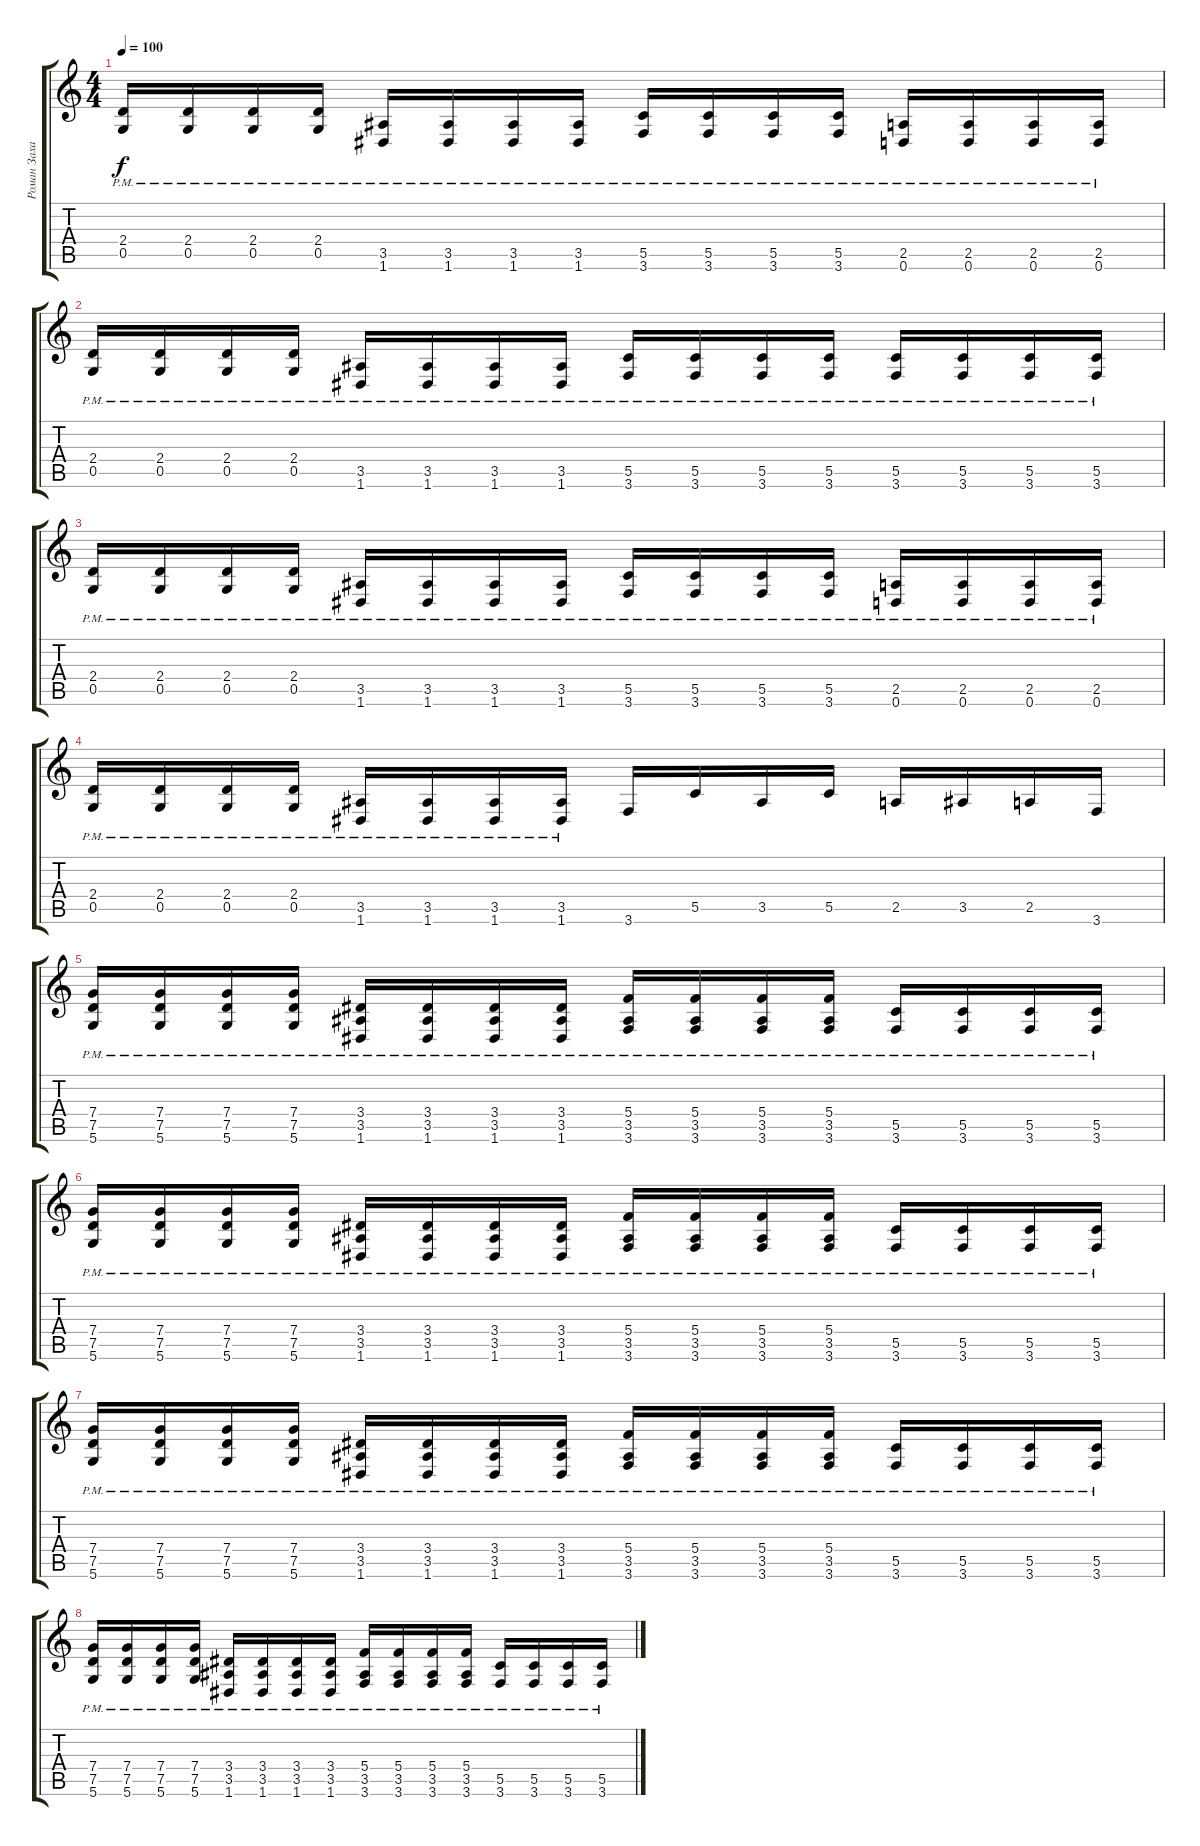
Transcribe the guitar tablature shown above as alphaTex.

\track ("Роман Захаров" "Роман Заха") {instrument distortionguitar}
\staff {score tabs}
\tuning (D4 A3 F3 C3 G2 D2) {hide}
\ts (4 4)
\tempo 100
\clef g2
\ks c
(2.4{pm} 0.5{pm}).16{dy f} (2.4{pm} 0.5{pm}).16 (2.4{pm} 0.5{pm}).16 (2.4{pm} 0.5{pm}).16 (3.5{pm} 1.6{pm}).16 (3.5{pm} 1.6{pm}).16 (3.5{pm} 1.6{pm}).16 (3.5{pm} 1.6{pm}).16 (5.5{pm} 3.6{pm}).16 (5.5{pm} 3.6{pm}).16 (5.5{pm} 3.6{pm}).16 (5.5{pm} 3.6{pm}).16 (2.5{pm} 0.6{pm}).16 (2.5{pm} 0.6{pm}).16 (2.5{pm} 0.6{pm}).16 (2.5{pm} 0.6{pm}).16 |
(2.4{pm} 0.5{pm}).16 (2.4{pm} 0.5{pm}).16 (2.4{pm} 0.5{pm}).16 (2.4{pm} 0.5{pm}).16 (3.5{pm} 1.6{pm}).16 (3.5{pm} 1.6{pm}).16 (3.5{pm} 1.6{pm}).16 (3.5{pm} 1.6{pm}).16 (5.5{pm} 3.6{pm}).16 (5.5{pm} 3.6{pm}).16 (5.5{pm} 3.6{pm}).16 (5.5{pm} 3.6{pm}).16 (5.5{pm} 3.6{pm}).16 (5.5{pm} 3.6{pm}).16 (5.5{pm} 3.6{pm}).16 (5.5{pm} 3.6{pm}).16 |
(2.4{pm} 0.5{pm}).16 (2.4{pm} 0.5{pm}).16 (2.4{pm} 0.5{pm}).16 (2.4{pm} 0.5{pm}).16 (3.5{pm} 1.6{pm}).16 (3.5{pm} 1.6{pm}).16 (3.5{pm} 1.6{pm}).16 (3.5{pm} 1.6{pm}).16 (5.5{pm} 3.6{pm}).16 (5.5{pm} 3.6{pm}).16 (5.5{pm} 3.6{pm}).16 (5.5{pm} 3.6{pm}).16 (2.5{pm} 0.6{pm}).16 (2.5{pm} 0.6{pm}).16 (2.5{pm} 0.6{pm}).16 (2.5{pm} 0.6{pm}).16 |
(2.4{pm} 0.5{pm}).16 (2.4{pm} 0.5{pm}).16 (2.4{pm} 0.5{pm}).16 (2.4{pm} 0.5{pm}).16 (3.5{pm} 1.6{pm}).16 (3.5{pm} 1.6{pm}).16 (3.5{pm} 1.6{pm}).16 (3.5{pm} 1.6{pm}).16 3.6.16 5.5.16 3.5.16 5.5.16 2.5.16 3.5.16 2.5.16 3.6.16 |
(7.4{pm} 7.5{pm} 5.6{pm}).16 (7.4{pm} 7.5{pm} 5.6{pm}).16 (7.4{pm} 7.5{pm} 5.6{pm}).16 (7.4{pm} 7.5{pm} 5.6{pm}).16 (3.4{pm} 3.5{pm} 1.6{pm}).16 (3.4{pm} 3.5{pm} 1.6{pm}).16 (3.4{pm} 3.5{pm} 1.6{pm}).16 (3.4{pm} 3.5{pm} 1.6{pm}).16 (5.4{pm} 3.5{pm} 3.6{pm}).16 (5.4{pm} 3.5{pm} 3.6{pm}).16 (5.4{pm} 3.5{pm} 3.6{pm}).16 (5.4{pm} 3.5{pm} 3.6{pm}).16 (5.5{pm} 3.6{pm}).16 (5.5{pm} 3.6{pm}).16 (5.5{pm} 3.6{pm}).16 (5.5{pm} 3.6{pm}).16 |
(7.4{pm} 7.5{pm} 5.6{pm}).16 (7.4{pm} 7.5{pm} 5.6{pm}).16 (7.4{pm} 7.5{pm} 5.6{pm}).16 (7.4{pm} 7.5{pm} 5.6{pm}).16 (3.4{pm} 3.5{pm} 1.6{pm}).16 (3.4{pm} 3.5{pm} 1.6{pm}).16 (3.4{pm} 3.5{pm} 1.6{pm}).16 (3.4{pm} 3.5{pm} 1.6{pm}).16 (5.4{pm} 3.5{pm} 3.6{pm}).16 (5.4{pm} 3.5{pm} 3.6{pm}).16 (5.4{pm} 3.5{pm} 3.6{pm}).16 (5.4{pm} 3.5{pm} 3.6{pm}).16 (5.5{pm} 3.6{pm}).16 (5.5{pm} 3.6{pm}).16 (5.5{pm} 3.6{pm}).16 (5.5{pm} 3.6{pm}).16 |
(7.4{pm} 7.5{pm} 5.6{pm}).16 (7.4{pm} 7.5{pm} 5.6{pm}).16 (7.4{pm} 7.5{pm} 5.6{pm}).16 (7.4{pm} 7.5{pm} 5.6{pm}).16 (3.4{pm} 3.5{pm} 1.6{pm}).16 (3.4{pm} 3.5{pm} 1.6{pm}).16 (3.4{pm} 3.5{pm} 1.6{pm}).16 (3.4{pm} 3.5{pm} 1.6{pm}).16 (5.4{pm} 3.5{pm} 3.6{pm}).16 (5.4{pm} 3.5{pm} 3.6{pm}).16 (5.4{pm} 3.5{pm} 3.6{pm}).16 (5.4{pm} 3.5{pm} 3.6{pm}).16 (5.5{pm} 3.6{pm}).16 (5.5{pm} 3.6{pm}).16 (5.5{pm} 3.6{pm}).16 (5.5{pm} 3.6{pm}).16 |
(7.4{pm} 7.5{pm} 5.6{pm}).16 (7.4{pm} 7.5{pm} 5.6{pm}).16 (7.4{pm} 7.5{pm} 5.6{pm}).16 (7.4{pm} 7.5{pm} 5.6{pm}).16 (3.4{pm} 3.5{pm} 1.6{pm}).16 (3.4{pm} 3.5{pm} 1.6{pm}).16 (3.4{pm} 3.5{pm} 1.6{pm}).16 (3.4{pm} 3.5{pm} 1.6{pm}).16 (5.4{pm} 3.5{pm} 3.6{pm}).16 (5.4{pm} 3.5{pm} 3.6{pm}).16 (5.4{pm} 3.5{pm} 3.6{pm}).16 (5.4{pm} 3.5{pm} 3.6{pm}).16 (5.5{pm} 3.6{pm}).16 (5.5{pm} 3.6{pm}).16 (5.5{pm} 3.6{pm}).16 (5.5{pm} 3.6{pm}).16
